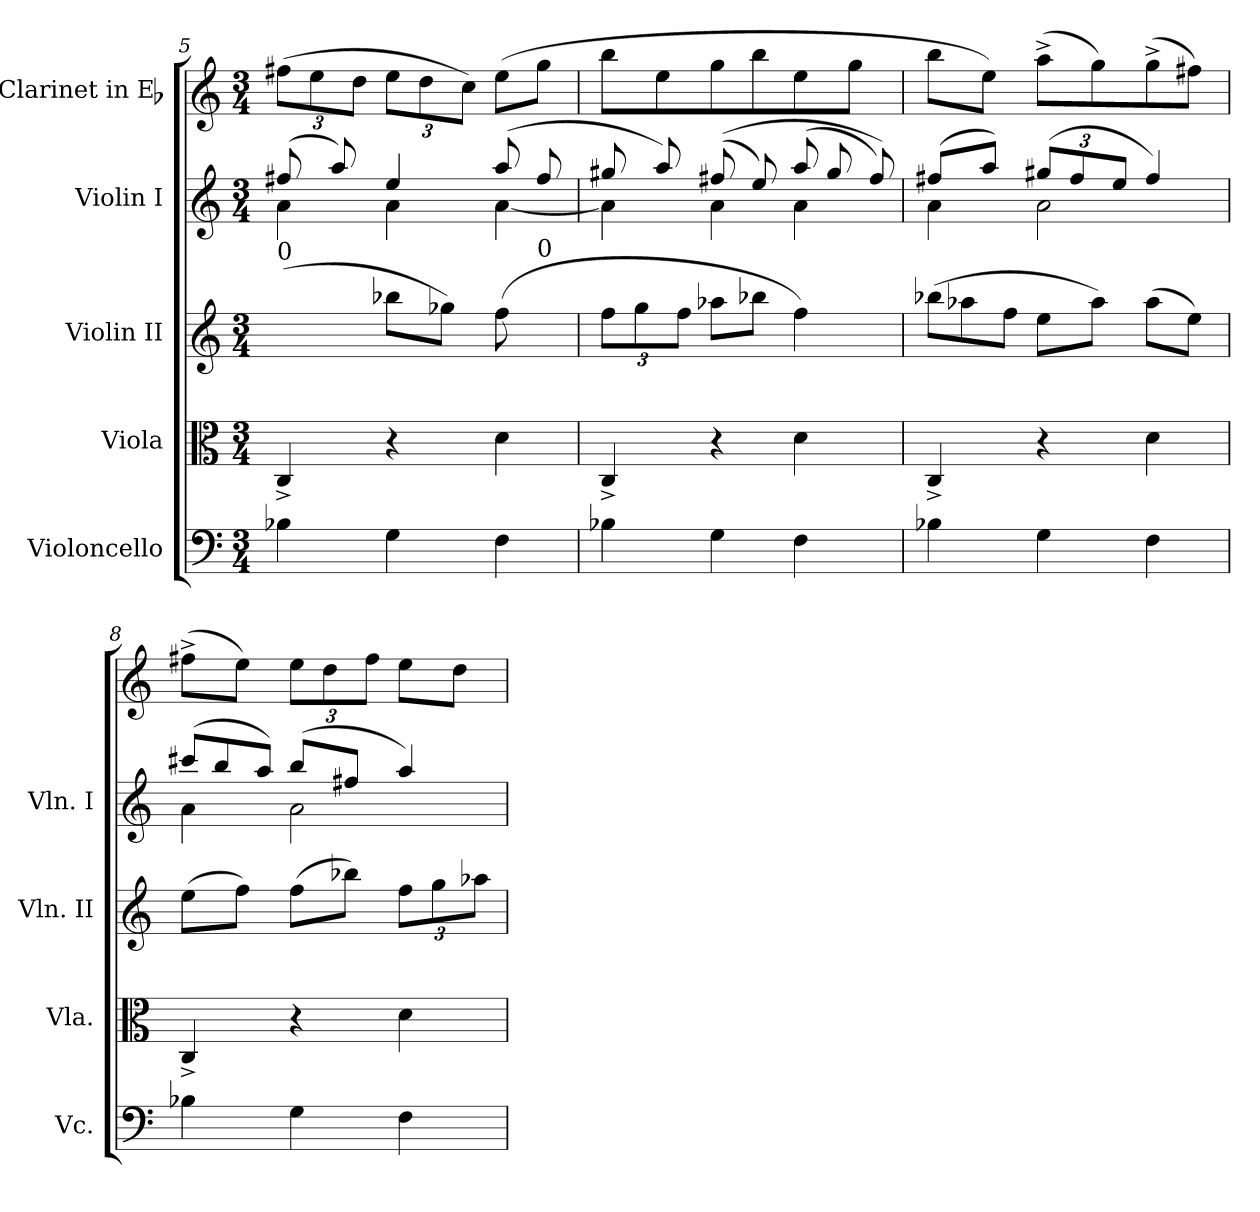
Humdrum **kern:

**kern	**kern	**kern	**kern	**kern
*part5	*part4	*part3	*part2	*part1
*staff5	*staff4	*staff3	*staff2	*staff1
*I"Violoncello	*I"Viola	*I"Violin II	*I"Violin I	*I"Clarinet in Eb
*I'Vc.	*I'Vla.	*I'Vln. II	*I'Vln. I	*
*clefF4	*clefC3	*clefG2	*clefG2	*clefG2
*	*	*	*	*ITrd-2c-3
*k[]	*k[]	*k[]	*k[]	*k[b-e-a-]
*M3/4	*M3/4	*M3/4	*M3/4	*M3/4
=5	=5	=5	=5	=5
*	*	*	*^	*
!	!	!LO:TX:a:t=0	!	!	!
4B-X	4C^	(8eeeyy	(8ff#X	4a	(12aanL
.	.	.	.	.	12gg
.	.	8ggJ	8aa)	.	.
.	.	.	.	.	12ffJ
4G	4r	8bb-XL	4ee	4a	12ggL
.	.	.	.	.	12ff
.	.	8gg-XJ)	.	.	.
.	.	.	.	.	12ee-J)
4F	4d	(8ffL	(8aa/	[4a	(8ggL
!	!	!LO:TX:a:t=0	!	!	!
.	.	8eeeyy	8ff#	.	8bb-J
=6	=6	=6	=6	=6	=6
4B-X	4C^	12ffL	8gg#X	4a]	8dddL
.	.	12gg	.	.	.
.	.	.	8aa)	.	8gg
.	.	12ffJ	.	.	.
4G	4r	8aa-XL	((8ff#X	4a	8bb-
.	.	8bb-XJ	8ee)	.	8ddd
*	*	*	*Xtuplet	*	*
4F	4d	4ff)	(12aa	4a	8gg
.	.	.	12gg#	.	.
.	.	.	.	.	8bb-J
.	.	.	12ff#))	.	.
=7	=7	=7	=7	=7	=7
*	*	*Xtuplet	*	*	*
4B-X	4C^	(12bb-XL	(8ff#XL	4a	8dddL
.	.	12aa-X	.	.	.
.	.	.	8aaJ)	.	8ggJ)
.	.	12ffJ	.	.	.
*	*	*	*tuplet	*	*
4G	4r	8eeL	(12gg#XL	2a	(8ccc^L
.	.	.	12ff#	.	.
.	.	8aa-J)	.	.	8bb-)
.	.	.	12eeJ	.	.
4F	4d	(8aa-L	4ff#)	.	(8bb-^
.	.	8eeJ)	.	.	8aanJ)
=8	=8	=8	=8	=8	=8
*	*	*	*Xtuplet	*	*
4B-X	4C^	(8eeL	(12ccc#XL	4a	(8aan^L
.	.	.	12bb	.	.
.	.	8ffJ)	.	.	8ggJ)
.	.	.	12aaJ)	.	.
4G	4r	(8ffL	(8bbL	2a	12ggiL
.	.	.	.	.	12ff
.	.	8bb-XJ)	8ff#XJ	.	.
.	.	.	.	.	12aaJ
*	*	*tuplet	*	*	*
4F	4d	12ffiL	4aa)	.	8ggL
.	.	12gg	.	.	.
.	.	.	.	.	8ffJ
.	.	12aa-XJ	.	.	.
*	*	*	*v	*v	*
=	=	=	=	=
*-	*-	*-	*-	*-
